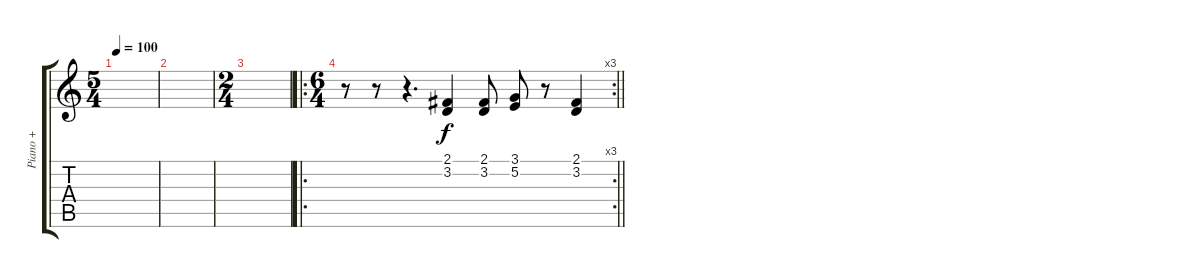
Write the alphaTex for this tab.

\track ("Piano +" "Piano +") {instrument electricpiano2}
\staff {score tabs}
\tuning (E4 B3 G3 D3 A2 E2) {hide}
\ts (5 4)
\tempo 100
\clef g2
\ks c
|
|
\ts (2 4)
|
\ro
\rc 3
\ts (6 4)
\barLineRight lightlight
r.8 r.8 r.4{d} (2.1 3.2).4 (2.1 3.2).8 (3.1 5.2).8 r.8 (2.1 3.2).4
